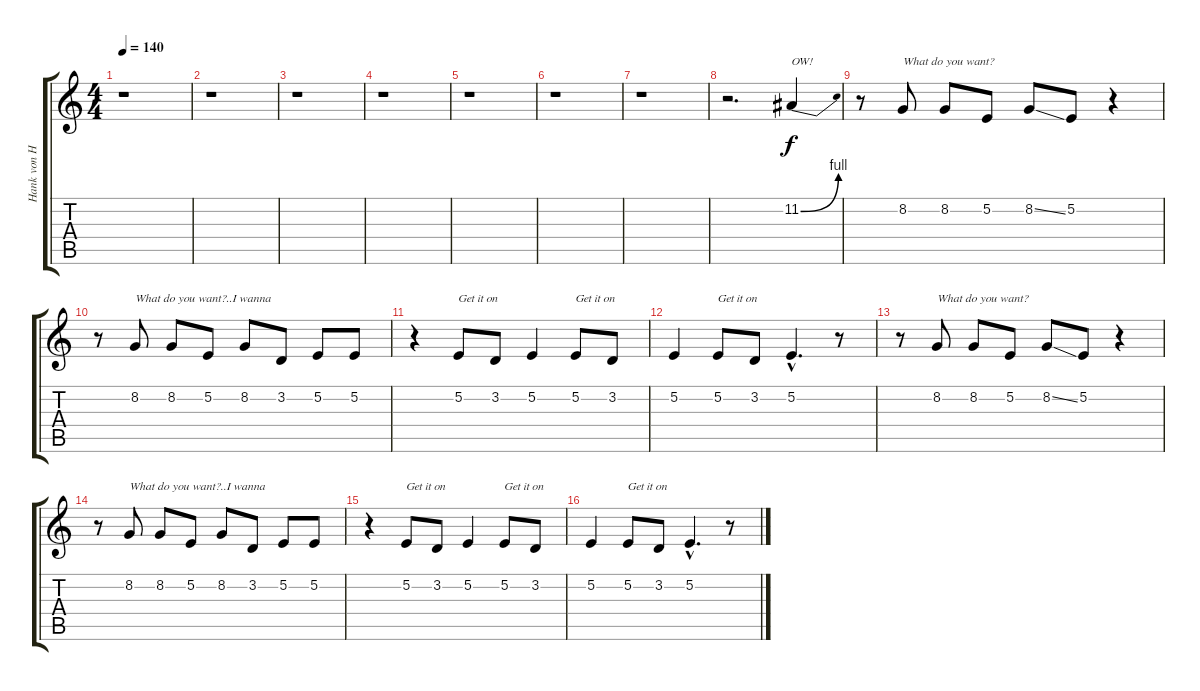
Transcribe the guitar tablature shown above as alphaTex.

\track ("Hank von Helvete" "Hank von H") {instrument viola}
\staff {score tabs}
\tuning (E4 B3 G3 D3 A2 E2) {hide}
\ts (4 4)
\tempo 140
\clef g2
\ks c
r.1{dy f} |
r.1 |
r.1 |
r.1 |
r.1 |
r.1 |
r.1 |
r.2{d} 11.2{be (bend 0 0 60 4)}.4{txt "OW!"} |
r.8 8.2.8{txt "What do you want?"} 8.2.8 5.2.8 8.2{ss}.8 5.2.8 r.4 |
r.8 8.2.8{txt "What do you want?..I wanna"} 8.2.8 5.2.8 8.2.8 3.2.8 5.2.8 5.2.8 |
r.4 5.2.8{txt "Get it on"} 3.2.8 5.2.4 5.2.8{txt "Get it on"} 3.2.8 |
5.2.4 5.2.8{txt "Get it on"} 3.2.8 5.2{hac}.4{d} r.8 |
r.8 8.2.8{txt "What do you want?"} 8.2.8 5.2.8 8.2{ss}.8 5.2.8 r.4 |
r.8 8.2.8{txt "What do you want?..I wanna"} 8.2.8 5.2.8 8.2.8 3.2.8 5.2.8 5.2.8 |
r.4 5.2.8{txt "Get it on"} 3.2.8 5.2.4 5.2.8{txt "Get it on"} 3.2.8 |
5.2.4 5.2.8{txt "Get it on"} 3.2.8 5.2{hac}.4{d} r.8
